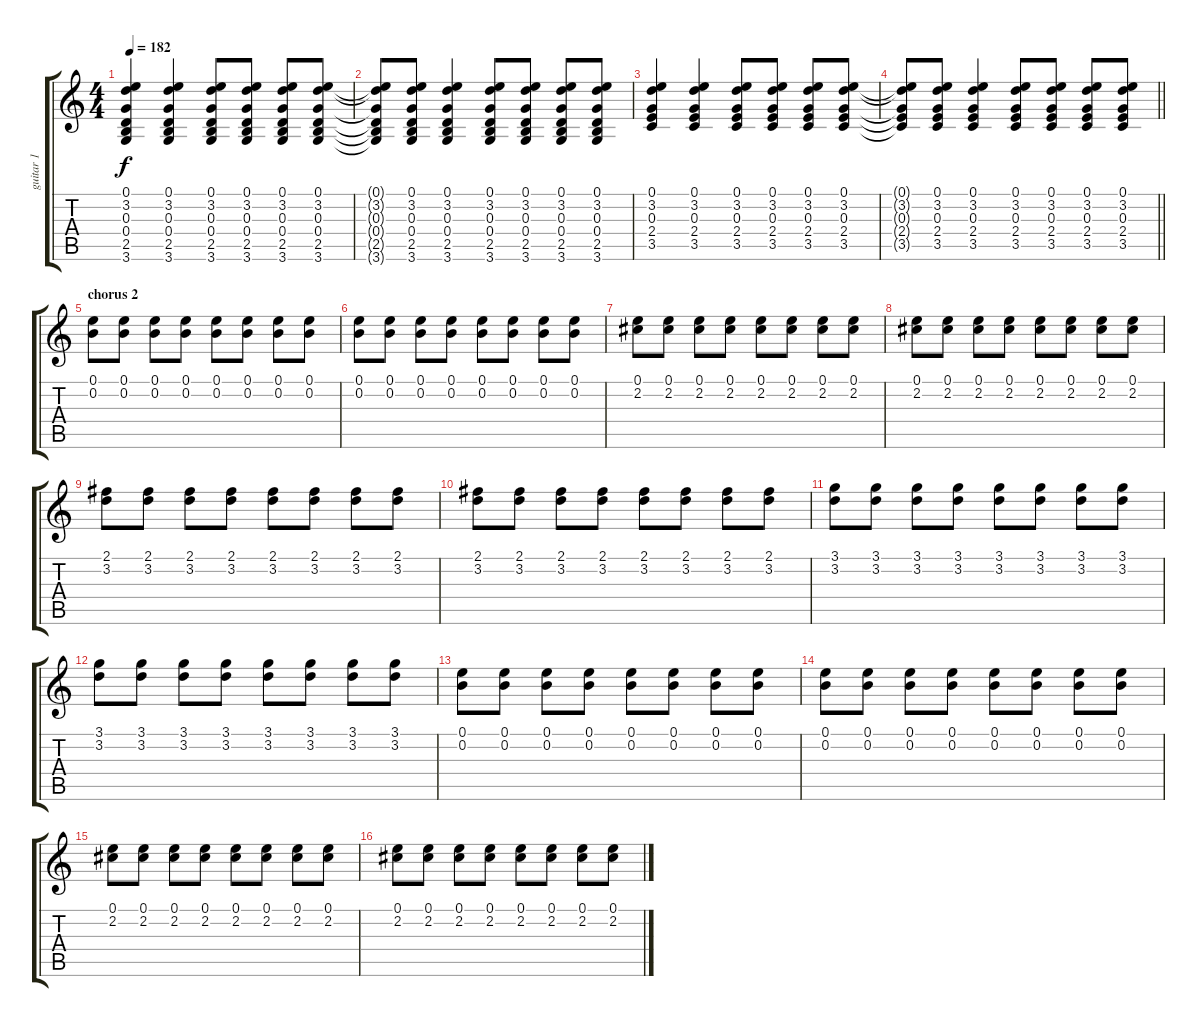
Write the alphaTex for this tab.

\track ("guitar 1" "guitar 1") {instrument electricguitarclean}
\staff {score tabs}
\tuning (E4 B3 G3 D3 A2 E2) {hide}
\ts (4 4)
\tempo 182
\clef g2
\ks c
(0.1 3.2 0.3 0.4 2.5 3.6).4{dy f} (0.1 3.2 0.3 0.4 2.5 3.6).4 (0.1 3.2 0.3 0.4 2.5 3.6).8 (0.1 3.2 0.3 0.4 2.5 3.6).8 (0.1 3.2 0.3 0.4 2.5 3.6).8 (0.1 3.2 0.3 0.4 2.5 3.6).8 |
(0.1{t} 3.2{t} 0.3{t} 0.4{t} 2.5{t} 3.6{t}).8 (0.1 3.2 0.3 0.4 2.5 3.6).8 (0.1 3.2 0.3 0.4 2.5 3.6).4 (0.1 3.2 0.3 0.4 2.5 3.6).8 (0.1 3.2 0.3 0.4 2.5 3.6).8 (0.1 3.2 0.3 0.4 2.5 3.6).8 (0.1 3.2 0.3 0.4 2.5 3.6).8 |
(0.1 3.2 0.3 2.4 3.5).4 (0.1 3.2 0.3 2.4 3.5).4 (0.1 3.2 0.3 2.4 3.5).8 (0.1 3.2 0.3 2.4 3.5).8 (0.1 3.2 0.3 2.4 3.5).8 (0.1 3.2 0.3 2.4 3.5).8 |
\barLineRight lightlight
(0.1{t} 3.2{t} 0.3{t} 2.4{t} 3.5{t}).8 (0.1 3.2 0.3 2.4 3.5).8 (0.1 3.2 0.3 2.4 3.5).4 (0.1 3.2 0.3 2.4 3.5).8 (0.1 3.2 0.3 2.4 3.5).8 (0.1 3.2 0.3 2.4 3.5).8 (0.1 3.2 0.3 2.4 3.5).8 |
\section ("" "chorus 2")
(0.1 0.2).8{volume 9 instrument electricguitarjazz} (0.1 0.2).8 (0.1 0.2).8 (0.1 0.2).8 (0.1 0.2).8 (0.1 0.2).8 (0.1 0.2).8 (0.1 0.2).8 |
(0.1 0.2).8 (0.1 0.2).8 (0.1 0.2).8 (0.1 0.2).8 (0.1 0.2).8 (0.1 0.2).8 (0.1 0.2).8 (0.1 0.2).8 |
(0.1 2.2).8 (0.1 2.2).8 (0.1 2.2).8 (0.1 2.2).8 (0.1 2.2).8 (0.1 2.2).8 (0.1 2.2).8 (0.1 2.2).8 |
(0.1 2.2).8 (0.1 2.2).8 (0.1 2.2).8 (0.1 2.2).8 (0.1 2.2).8 (0.1 2.2).8 (0.1 2.2).8 (0.1 2.2).8 |
(2.1 3.2).8 (2.1 3.2).8 (2.1 3.2).8 (2.1 3.2).8 (2.1 3.2).8 (2.1 3.2).8 (2.1 3.2).8 (2.1 3.2).8 |
(2.1 3.2).8 (2.1 3.2).8 (2.1 3.2).8 (2.1 3.2).8 (2.1 3.2).8 (2.1 3.2).8 (2.1 3.2).8 (2.1 3.2).8 |
(3.1 3.2).8 (3.1 3.2).8 (3.1 3.2).8 (3.1 3.2).8 (3.1 3.2).8 (3.1 3.2).8 (3.1 3.2).8 (3.1 3.2).8 |
(3.1 3.2).8 (3.1 3.2).8 (3.1 3.2).8 (3.1 3.2).8 (3.1 3.2).8 (3.1 3.2).8 (3.1 3.2).8 (3.1 3.2).8 |
(0.1 0.2).8 (0.1 0.2).8 (0.1 0.2).8 (0.1 0.2).8 (0.1 0.2).8 (0.1 0.2).8 (0.1 0.2).8 (0.1 0.2).8 |
(0.1 0.2).8 (0.1 0.2).8 (0.1 0.2).8 (0.1 0.2).8 (0.1 0.2).8 (0.1 0.2).8 (0.1 0.2).8 (0.1 0.2).8 |
(0.1 2.2).8 (0.1 2.2).8 (0.1 2.2).8 (0.1 2.2).8 (0.1 2.2).8 (0.1 2.2).8 (0.1 2.2).8 (0.1 2.2).8 |
(0.1 2.2).8 (0.1 2.2).8 (0.1 2.2).8 (0.1 2.2).8 (0.1 2.2).8 (0.1 2.2).8 (0.1 2.2).8 (0.1 2.2).8
